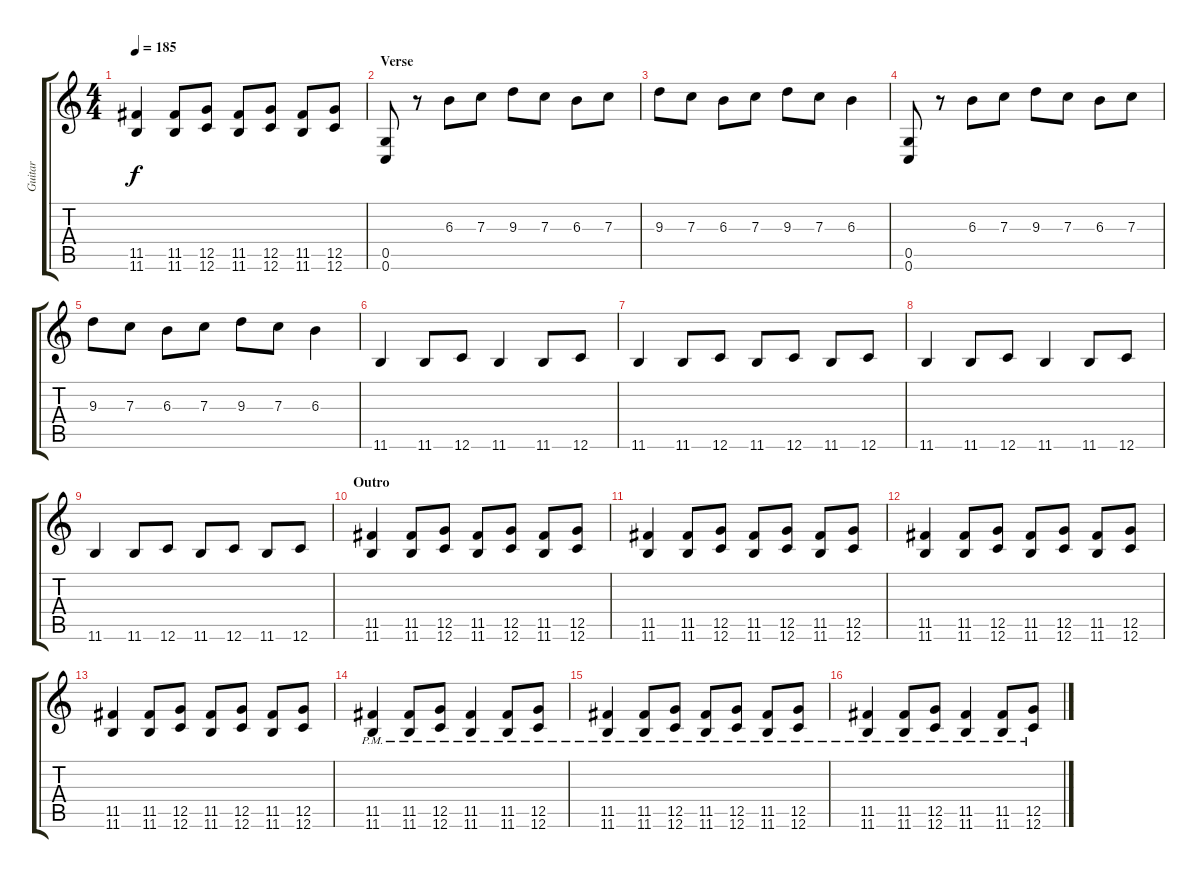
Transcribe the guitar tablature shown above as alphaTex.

\track ("Guitar" "Guitar") {instrument overdrivenguitar}
\staff {score tabs}
\tuning (D4 A3 F3 C3 G2 C2) {hide}
\ts (4 4)
\tempo 185
\clef g2
\ks c
(11.5 11.6).4{dy f} (11.5 11.6).8 (12.5 12.6).8 (11.5 11.6).8 (12.5 12.6).8 (11.5 11.6).8 (12.5 12.6).8 |
\section ("" "Verse")
(0.5 0.6).8 r.8 6.3.8 7.3.8 9.3.8 7.3.8 6.3.8 7.3.8 |
9.3.8 7.3.8 6.3.8 7.3.8 9.3.8 7.3.8 6.3.4 |
(0.5 0.6).8 r.8 6.3.8 7.3.8 9.3.8 7.3.8 6.3.8 7.3.8 |
9.3.8 7.3.8 6.3.8 7.3.8 9.3.8 7.3.8 6.3.4 |
11.6.4 11.6.8 12.6.8 11.6.4 11.6.8 12.6.8 |
11.6.4 11.6.8 12.6.8 11.6.8 12.6.8 11.6.8 12.6.8 |
11.6.4 11.6.8 12.6.8 11.6.4 11.6.8 12.6.8 |
11.6.4 11.6.8 12.6.8 11.6.8 12.6.8 11.6.8 12.6.8 |
\section ("" "Outro")
(11.5 11.6).4 (11.5 11.6).8 (12.5 12.6).8 (11.5 11.6).8 (12.5 12.6).8 (11.5 11.6).8 (12.5 12.6).8 |
(11.5 11.6).4 (11.5 11.6).8 (12.5 12.6).8 (11.5 11.6).8 (12.5 12.6).8 (11.5 11.6).8 (12.5 12.6).8 |
(11.5 11.6).4 (11.5 11.6).8 (12.5 12.6).8 (11.5 11.6).8 (12.5 12.6).8 (11.5 11.6).8 (12.5 12.6).8 |
(11.5 11.6).4 (11.5 11.6).8 (12.5 12.6).8 (11.5 11.6).8 (12.5 12.6).8 (11.5 11.6).8 (12.5 12.6).8 |
(11.5{pm} 11.6{pm}).4 (11.5{pm} 11.6{pm}).8 (12.5{pm} 12.6{pm}).8 (11.5{pm} 11.6{pm}).4 (11.5{pm} 11.6{pm}).8 (12.5{pm} 12.6{pm}).8 |
(11.5{pm} 11.6{pm}).4 (11.5{pm} 11.6{pm}).8 (12.5{pm} 12.6{pm}).8 (11.5{pm} 11.6{pm}).8 (12.5{pm} 12.6{pm}).8 (11.5{pm} 11.6{pm}).8 (12.5{pm} 12.6{pm}).8 |
(11.5{pm} 11.6{pm}).4 (11.5{pm} 11.6{pm}).8 (12.5{pm} 12.6{pm}).8 (11.5{pm} 11.6{pm}).4 (11.5{pm} 11.6{pm}).8 (12.5{pm} 12.6{pm}).8
